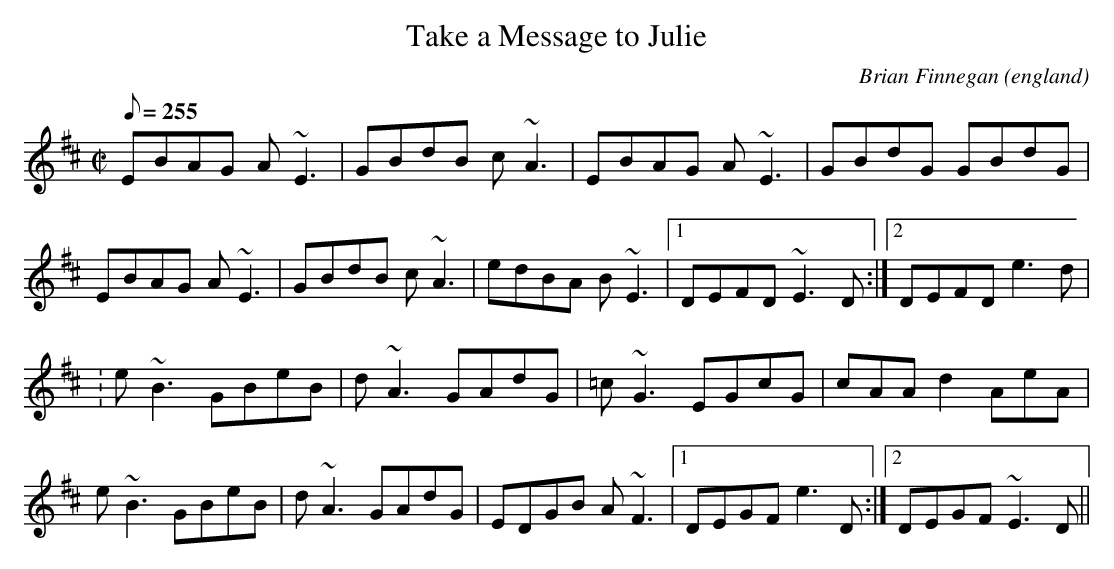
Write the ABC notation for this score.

X:1
T:Take a Message to Julie
O:england
M:C|
L:1/8
Q:255
C:Brian Finnegan
K:EDor
EBAG A~E3|GBdB c~A3|EBAG A~E3|GBdG GBdG|
EBAG A~E3|GBdB c~A3|edBA B~E3|1DEFD ~E3D:|2DEFD e3d|
:e~B3 GBeB|d~A3 GAdG|=c~G3 EGcG|cAA d2 AeA|
e~B3 GBeB|d~A3 GAdG|EDGB A~F3|1DEGF e3D:|2DEGF ~E3D||
